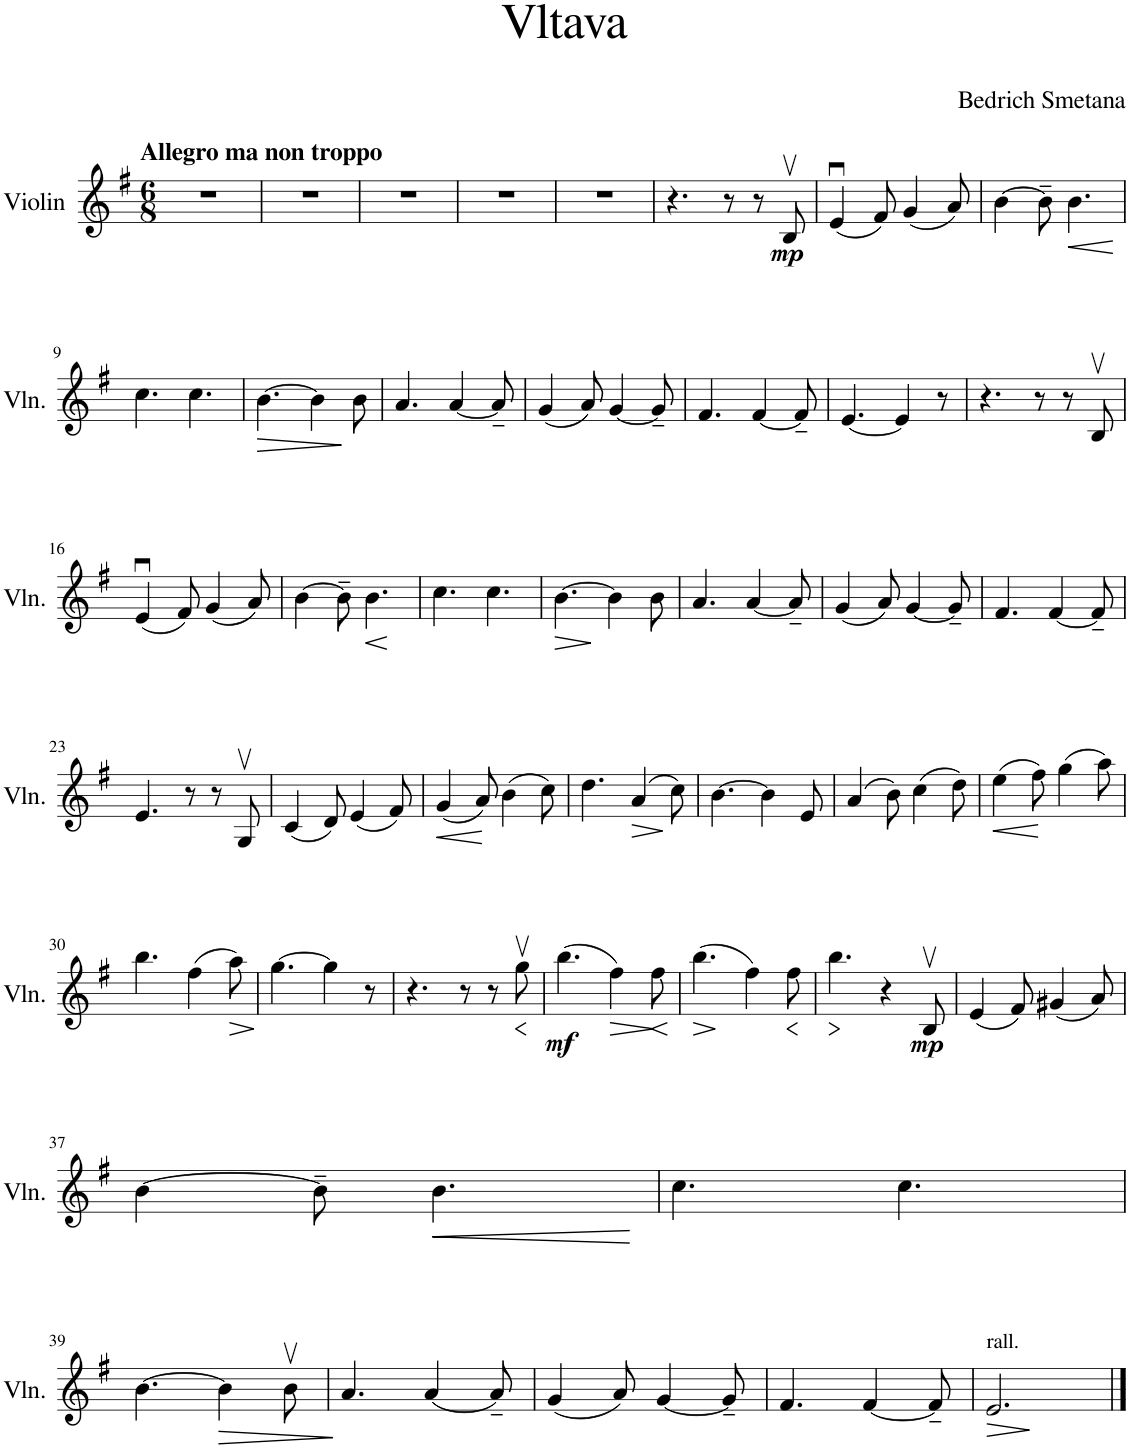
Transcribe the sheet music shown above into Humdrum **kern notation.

**kern	**dynam
*part1	*part1
*staff1	*staff1
*I"Violin	*
*I'Vln.	*
*clefG2	*
*k[f#]	*
*M6/8	*
=1	=1
!LO:TX:a:B:t=Allegro ma non troppo	!
2.r	.
=2	=2
2.r	.
=3	=3
2.r	.
=4	=4
2.r	.
=5	=5
2.r	.
=6	=6
4.r	.
8r	.
8r	.
!	!LO:DY:b
8Bv/	mp
=7	=7
(4eu/	.
8f#/)	.
(4g/	.
8a/)	.
=8	=8
[4b\	.
8b~\]	.
!	!LO:HP:b
4.b\	<
.	[
!!LO:LB:g=z
=9	=9
4.cc\	.
4.cc\	.
=10	=10
!	!LO:HP:b
[4.b\	>
4b\]	.
8b\	.
.	]
=11	=11
4.a/	.
[4a/	.
8a~/]	.
=12	=12
(4g/	.
8a/)	.
[4g/	.
8g~/]	.
=13	=13
4.f#/	.
[4f#/	.
8f#~/]	.
=14	=14
[4.e/	.
4e/]	.
8r	.
=15	=15
4.r	.
8r	.
8r	.
8Bv/	.
!!LO:LB:g=z
=16	=16
(4eu/	.
8f#/)	.
(4g/	.
8a/)	.
=17	=17
[4b\	.
8b~\]	.
!	!LO:HP:b
4.b\	<
.	[
=18	=18
4.cc\	.
4.cc\	.
=19	=19
!	!LO:HP:b
[4.b\	>
4b\]	.
8b\	.
.	]
=20	=20
4.a/	.
[4a/	.
8a~/]	.
=21	=21
(4g/	.
8a/)	.
[4g/	.
8g~/]	.
=22	=22
4.f#/	.
[4f#/	.
8f#~/]	.
!!LO:LB:g=z
=23	=23
4.e/	.
8r	.
8r	.
8Gv/	.
=24	=24
(4c/	.
8d/)	.
(4e/	.
8f#/)	.
=25	=25
!	!LO:HP:b
(4g/	<
8a/)	.
(4b\	.
8cc\)	.
.	[
=26	=26
4.dd\	.
!	!LO:HP:b
(4a/	>
8cc\)	.
.	]
=27	=27
[4.b\	.
4b\]	.
8e/	.
=28	=28
(4a/	.
8b\)	.
(4cc\	.
8dd\)	.
=29	=29
!	!LO:HP:b
(4ee\	<
8ff#\)	.
(4gg\	.
8aa\)	.
.	[
!!LO:LB:g=z
=30	=30
4.bb\	.
(4ff#\	.
!	!LO:HP:b
8aa\)	>
.	]
=31	=31
[4.gg\	.
4gg\]	.
8r	.
=32	=32
4.r	.
8r	.
8r	.
!	!LO:HP:b
8ggv\	<
.	[
=33	=33
!	!LO:DY:b
(4.bb\	mf
!	!LO:HP:b
4ff#\)	>
!	!LO:HP:b
8ff#\	<
.	] [
=34	=34
!	!LO:HP:b
(4.bb\	>
4ff#\)	.
!	!LO:HP:b
8ff#\	<
.	] [
=35	=35
!	!LO:HP:b
4.bb\	>
4r	.
!	!LO:DY:b
8Bv/	mp
.	]
=36	=36
(4e/	.
8f#/)	.
(4g#X/	.
8a/)	.
!!LO:LB:g=z
=37	=37
[4b\	.
8b~\]	.
!	!LO:HP:b
4.b\	<
.	[
=38	=38
4.cc\	.
4.cc\	.
!!LO:LB:g=z
=39	=39
[4.b\	.
!	!LO:HP:b
4b\]	>
8bv\	.
.	]
=40	=40
4.a/	.
[4a/	.
8a~/]	.
=41	=41
(4g/	.
8a/)	.
[4g/	.
8g~/]	.
=42	=42
4.f#/	.
[4f#/	.
8f#~/]	.
=43	=43
!LO:TX:a:t=rall.	!
!	!LO:HP:b
2.e/	>
.	]
==	==
*-	*-
